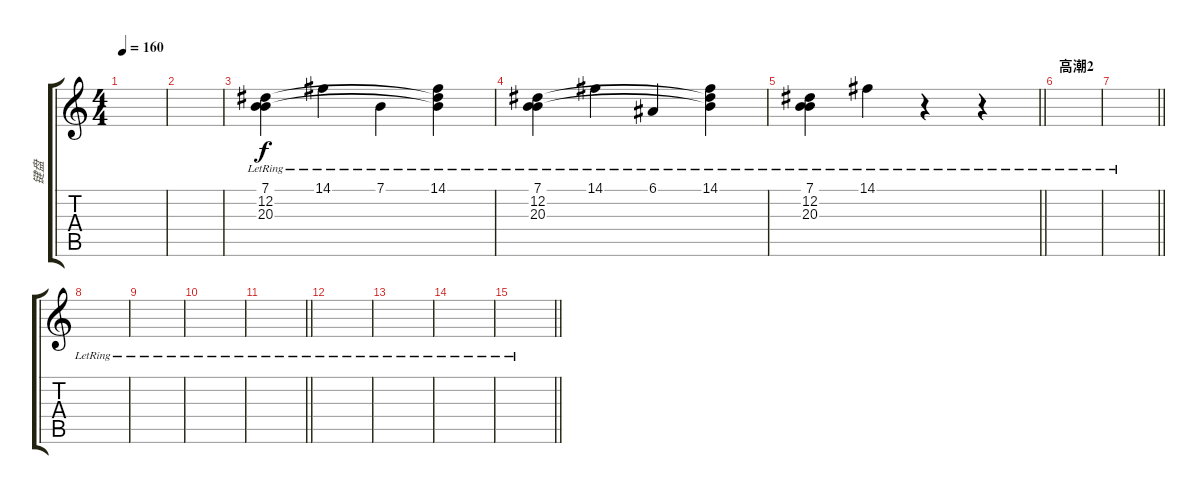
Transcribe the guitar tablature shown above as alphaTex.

\track ("键盘" "键盘") {instrument voiceoohs}
\staff {score tabs}
\tuning (E4 B3 G3 D3 A2 E2) {hide}
\ts (4 4)
\tempo 160
\clef g2
\ks c
|
|
(7.1{lr} 12.2 20.3).4 14.1{lr}.4 7.1{lr}.4 (14.1{lr} 12.2{t} 20.3{t}).4 |
(7.1{lr} 12.2 20.3).4 14.1{lr}.4 6.1{lr}.4 (14.1{lr} 12.2{t} 20.3{t}).4 |
\barLineRight lightlight
(7.1{lr} 12.2 20.3).4 14.1{lr}.4 r.4 r.4 |
\section ("" "高潮2")
|
\barLineRight lightlight
|
|
|
|
\barLineRight lightlight
|
|
|
|
\barLineRight lightlight
